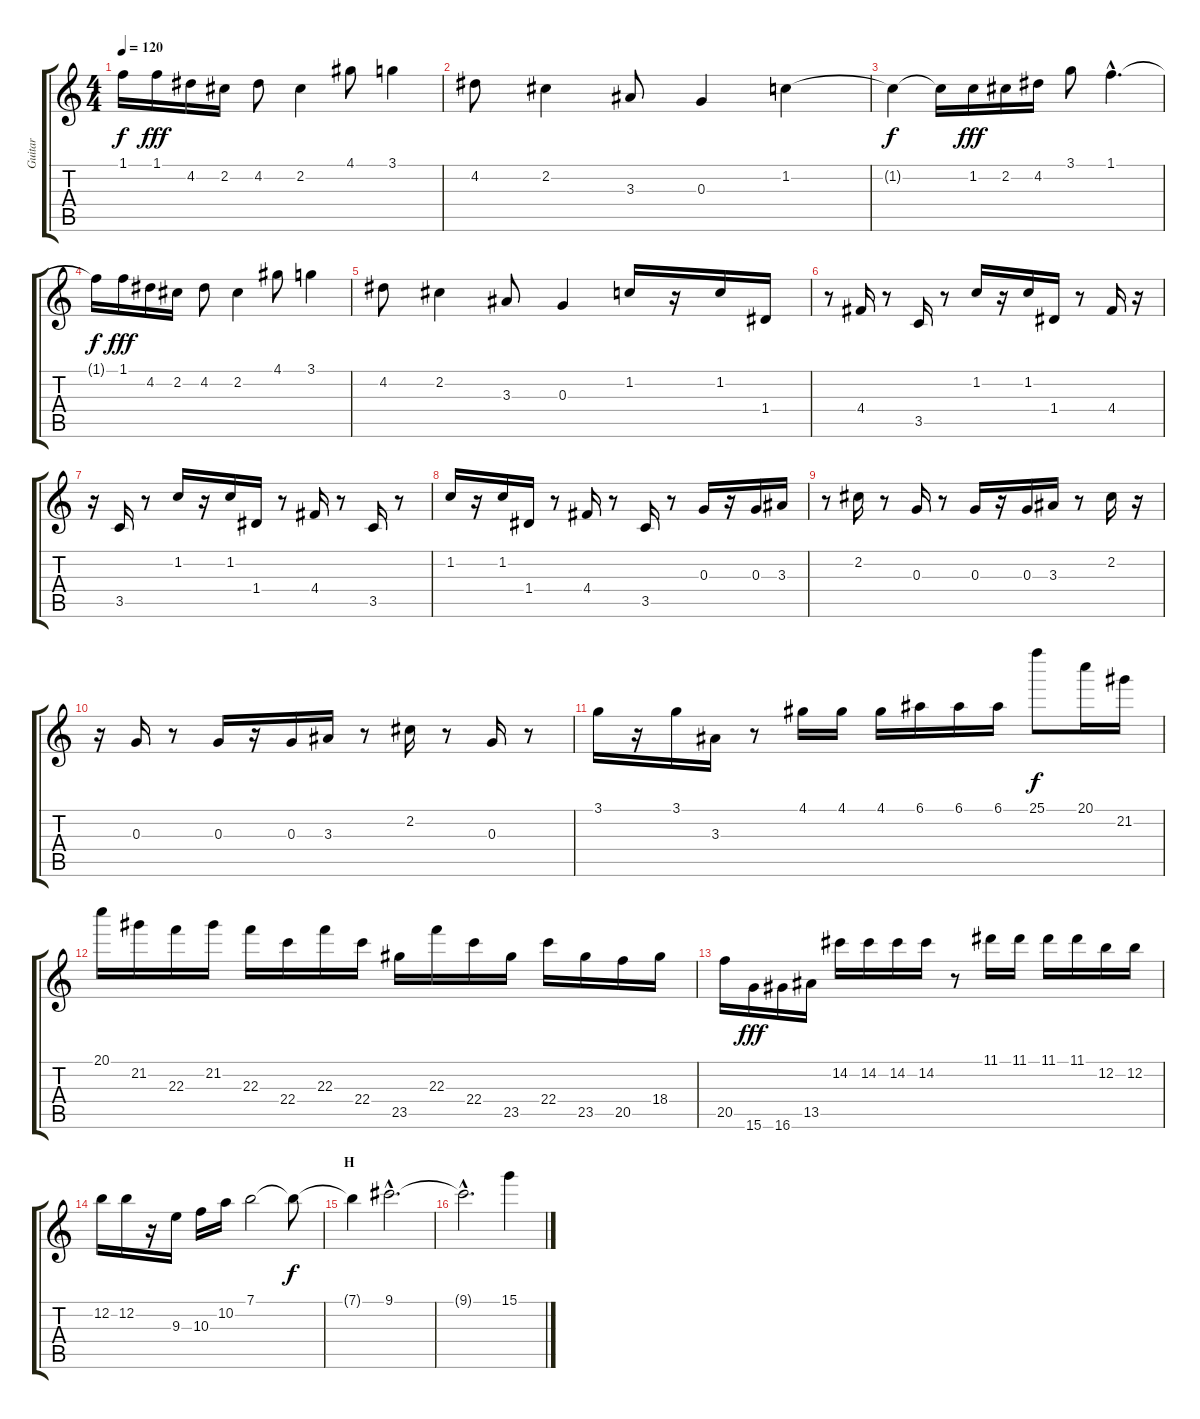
\track ("Guitar" "Guitar") {instrument distortionguitar}
\staff {score tabs}
\tuning (E4 B3 G3 D3 A2 E2) {hide}
\ts (4 4)
\tempo 120
\clef g2
\ks c
1.1{t}.16{dy f} 1.1.16{dy fff} 4.2.16 2.2.16 4.2.8 2.2.4 4.1.8 3.1.4 |
4.2.8 2.2.4 3.3.8 0.3.4 1.2.4 |
1.2{t}.4{dy f} 1.2{t}.16 1.2.16{dy fff} 2.2.16 4.2.16 3.1.8 1.1{hac}.4{d} |
1.1{t}.16{dy f} 1.1.16{dy fff} 4.2.16 2.2.16 4.2.8 2.2.4 4.1.8 3.1.4 |
4.2.8 2.2.4 3.3.8 0.3.4 1.2.16 r.16 1.2.16 1.4.16 |
r.8 4.4.16 r.8 3.5.16 r.8 1.2.16 r.16 1.2.16 1.4.16 r.8 4.4.16 r.16 |
r.16 3.5.16 r.8 1.2.16 r.16 1.2.16 1.4.16 r.8 4.4.16 r.8 3.5.16 r.8 |
1.2.16 r.16 1.2.16 1.4.16 r.8 4.4.16 r.8 3.5.16 r.8 0.3.16 r.16 0.3.16 3.3.16 |
r.8 2.2.16 r.8 0.3.16 r.8 0.3.16 r.16 0.3.16 3.3.16 r.8 2.2.16 r.16 |
r.16 0.3.16 r.8 0.3.16 r.16 0.3.16 3.3.16 r.8 2.2.16 r.8 0.3.16 r.8 |
3.1.16 r.16 3.1.16 3.3.16 r.8 4.1.16 4.1.16 4.1.16 6.1.16 6.1.16 6.1.16 25.1.8{dy f} 20.1.16 21.2.16 |
20.1.16 21.2.16 22.3.16 21.2.16 22.3.16 22.4.16 22.3.16 22.4.16 23.5.16 22.3.16 22.4.16 23.5.16 22.4.16 23.5.16 20.5.16 18.4.16 |
20.5.16 15.6.16{dy fff} 16.6.16 13.5.16 14.2.16 14.2.16 14.2.16 14.2.16 r.8 11.1.16 11.1.16 11.1.16 11.1.16 12.2.16 12.2.16 |
12.2.16 12.2.16 r.16 9.3.16 10.3.16 10.2.16 7.1.2 7.1{t}.8{dy f} |
\section ("" "H")
7.1{t}.4 9.1{hac}.2{d} |
9.1{hac t}.2{d} 15.1.4
